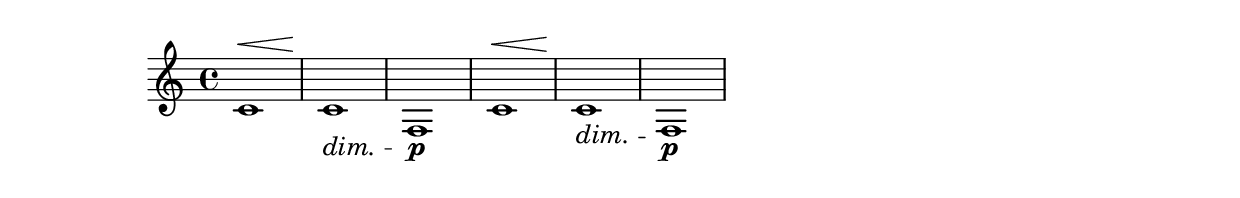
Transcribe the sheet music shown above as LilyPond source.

\version "2.19.21"

\header {
  texidoc = "Hairpins, DynamicTextSpanners and dynamics can be
positioned independently using @code{\\breakDynamicSpan}, which
causes the alignment spanner to end prematurely.
"
}

\relative {
  c'1^\<
  \dimTextDim
  c1_\>
  f,1\p

  c'1^\<
  \breakDynamicSpan
  c1_\>
  \breakDynamicSpan
  f,1\p
}
